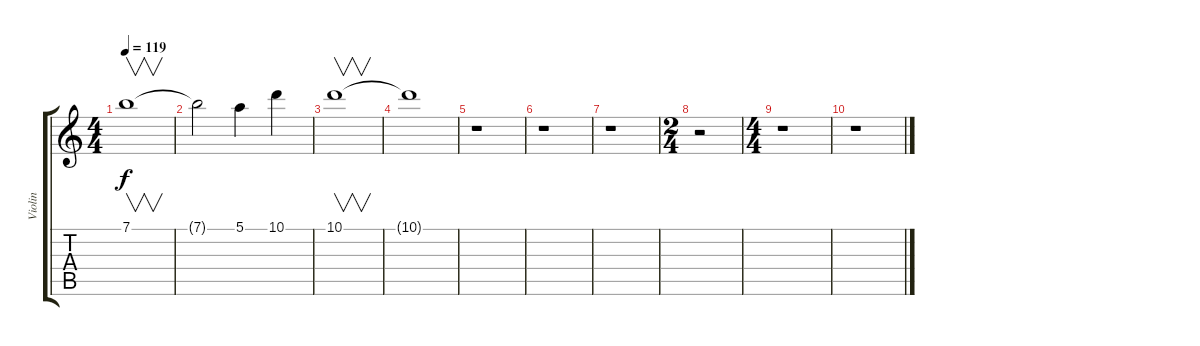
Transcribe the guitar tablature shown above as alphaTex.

\track ("Violin" "Violin") {instrument violin}
\staff {score tabs}
\tuning (E5 B4 G4 D4 A3 E3) {hide}
\ts (4 4)
\tempo 119
\clef g2
\ks c
7.1.1{v dy f} |
7.1{t}.2 5.1.4 10.1.4 |
10.1.1{v} |
10.1{t}.1 |
r.1 |
r.1 |
r.1 |
\ts (2 4)
r.2 |
\ts (4 4)
r.1 |
r.1
